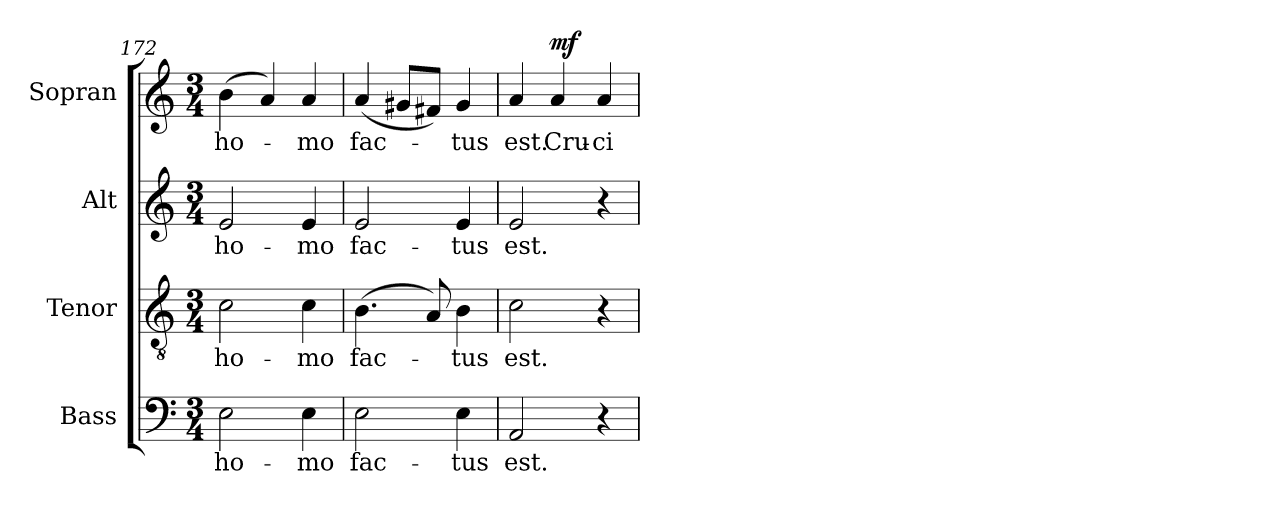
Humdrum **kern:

**kern	**text	**kern	**text	**kern	**text	**kern	**text	**dynam
*part4	*part4	*part3	*part3	*part2	*part2	*part1	*part1	*part1
*staff4	*staff4	*staff3	*staff3	*staff2	*staff2	*staff1	*staff1	*staff1
*I"Bass	*	*I"Tenor	*	*I"Alt	*	*I"Sopran	*	*
*I'B.	*	*I'T.	*	*I'A.	*	*I'S.	*	*
*clefF4	*	*clefGv2	*	*clefG2	*	*clefG2	*	*
*k[]	*	*k[]	*	*k[]	*	*k[]	*	*
*C:	*	*C:	*	*C:	*	*C:	*	*
*M3/4	*	*M3/4	*	*M3/4	*	*M3/4	*	*
=172	=172	=172	=172	=172	=172	=172	=172	=172
!	!LO:LY:b	!	!LO:LY:b	!	!LO:LY:b	!	!LO:LY:b	!
2E\	ho-	2c\	ho-	2e/	ho-	(>4b\	ho-	.
.	.	.	.	.	.	4a/)	.	.
!	!LO:LY:b	!	!LO:LY:b	!	!LO:LY:b	!	!LO:LY:b	!
4E\	-mo	4c\	-mo	4e/	-mo	4a/	-mo	.
!!LO:LB:g=z
=173	=173	=173	=173	=173	=173	=173	=173	=173
!	!LO:LY:b	!	!LO:LY:b	!	!LO:LY:b	!	!LO:LY:b	!
2E\	fac-	(>4.B\	fac-	2e/	fac-	(<4a/	fac-	.
.	.	.	.	.	.	8g#X/L	.	.
.	.	8A/)	.	.	.	8f#X/J)	.	.
!	!LO:LY:b	!	!LO:LY:b	!	!LO:LY:b	!	!LO:LY:b	!
4E\	-tus	4B\	-tus	4e/	-tus	4g#/	-tus	.
=174	=174	=174	=174	=174	=174	=174	=174	=174
!	!LO:LY:b	!	!LO:LY:b	!	!LO:LY:b	!	!LO:LY:b	!
2AA/	est.	2c\	est.	2e/	est.	4a/	est.	.
!	!	!	!	!	!	!	!LO:LY:b	!LO:DY:a
.	.	.	.	.	.	4a/	Cru-	mf
!	!	!	!	!	!	!	!LO:LY:b	!
4r	.	4r	.	4r	.	4a/	-ci-	.
=	=	=	=	=	=	=	=	=
*-	*-	*-	*-	*-	*-	*-	*-	*-
